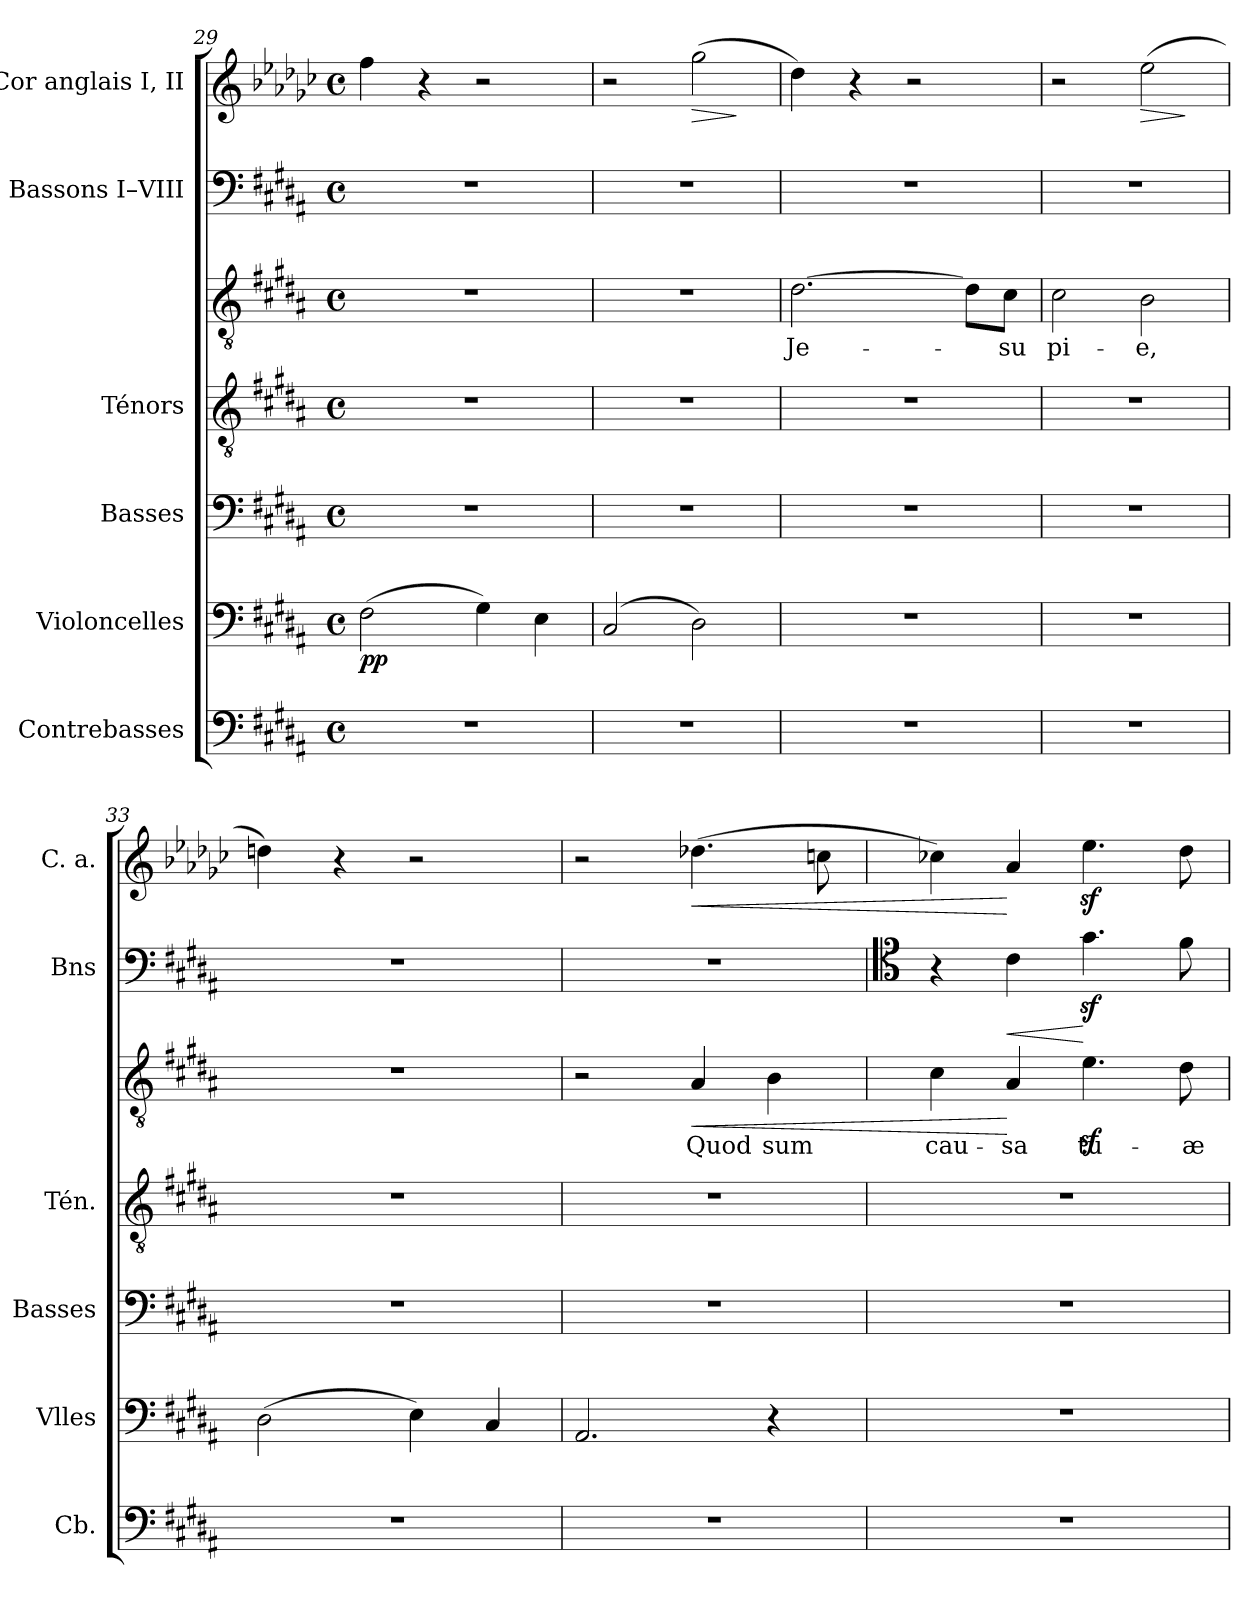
**kern	**kern	**dynam	**kern	**kern	**kern	**text	**dynam	**kern	**dynam	**kern	**dynam
*part6	*part5	*part5	*part4	*part3	*part3	*part3	*part3	*part2	*part2	*part1	*part1
*staff7	*staff6	*staff6	*staff5	*staff4	*staff3	*staff3	*staff3/4	*staff2	*staff2	*staff1	*staff1
*I"Contrebasses	*I"Violoncelles	*	*I"Basses	*I"Ténors	*	*	*	*I"Bassons I–VIII	*	*I"Cor anglais I, II	*
*I'Cb.	*I'Vlles	*	*I'Basses	*I'Tén.	*	*	*	*I'Bns	*	*I'C. a.	*
*clefF4	*clefF4	*	*clefF4	*clefGv2	*clefGv2	*	*	*clefF4	*	*clefG2	*
*ITrd7c12	*	*	*	*ITrd7c12	*ITrd7c12	*	*	*	*	*ITrd5c7	*
*k[f#c#g#d#a#]	*k[f#c#g#d#a#]	*	*k[f#c#g#d#a#]	*k[f#c#g#d#a#]	*k[f#c#g#d#a#]	*	*	*k[f#c#g#d#a#]	*	*k[f#c#g#d#a#]	*
*B:	*B:	*	*B:	*B:	*B:	*	*	*B:	*	*B:	*
*M4/4	*M4/4	*	*M4/4	*M4/4	*M4/4	*	*	*M4/4	*	*M4/4	*
*met(c)	*met(c)	*	*met(c)	*met(c)	*met(c)	*	*	*met(c)	*	*met(c)	*
=29	=29	=29	=29	=29	=29	=29	=29	=29	=29	=29	=29
1r	(2F#i\	pp	1r	1r	1r	.	.	1r	.	4a#i\	.
.	.	.	.	.	.	.	.	.	.	4r	.
.	4G#i\)	.	.	.	.	.	.	.	.	2r	.
.	4Ei\	.	.	.	.	.	.	.	.	.	.
!!LO:LB:g=z
=30	=30	=30	=30	=30	=30	=30	=30	=30	=30	=30	=30
1r	(2C#i/	.	1r	1r	1r	.	.	1r	.	2r	.
!	!	!	!	!	!	!	!	!	!	!	!LO:HP:b
.	2D#i\)	.	.	.	.	.	.	.	.	(2bi\	>
.	.	.	.	.	.	.	.	.	.	.	]
=31	=31	=31	=31	=31	=31	=31	=31	=31	=31	=31	=31
!	!	!	!	!	!	!LO:LY:b:color=#000000	!	!	!	!	!
1r	1r	.	1r	1r	[>2.D#i\	Je-	.	1r	.	4f#i\)	.
.	.	.	.	.	.	.	.	.	.	4r	.
.	.	.	.	.	.	.	.	.	.	2r	.
.	.	.	.	.	8D#i\L]	.	.	.	.	.	.
!	!	!	!	!	!	!LO:LY:b:color=#000000	!	!	!	!	!
.	.	.	.	.	8C#i\J	-su	.	.	.	.	.
=32	=32	=32	=32	=32	=32	=32	=32	=32	=32	=32	=32
!	!	!	!	!	!	!LO:LY:b:color=#000000	!	!	!	!	!
1r	1r	.	1r	1r	2C#i\	pi-	.	1r	.	2r	.
!	!	!	!	!	!	!LO:LY:b:color=#000000	!	!	!	!	!LO:HP:b
.	.	.	.	.	2BBi\	-e,	.	.	.	(2g#i\	>
.	.	.	.	.	.	.	.	.	.	.	]
=33	=33	=33	=33	=33	=33	=33	=33	=33	=33	=33	=33
1r	(2D#i\	.	1r	1r	1r	.	.	1r	.	4f##Xi\)	.
.	.	.	.	.	.	.	.	.	.	4r	.
.	4Ei\)	.	.	.	.	.	.	.	.	2r	.
.	4C#i/	.	.	.	.	.	.	.	.	.	.
=34	=34	=34	=34	=34	=34	=34	=34	=34	=34	=34	=34
1r	2.AA#i/	.	1r	1r	2r	.	.	1r	.	2r	.
!	!	!	!	!	!	!LO:LY:b:color=#000000	!LO:HP:b	!	!	!	!LO:HP:b
.	.	.	.	.	4AA#i/	Quod	<	.	.	(4.f#Xi\	<
!	!	!	!	!	!	!LO:LY:b:color=#000000	!	!	!	!	!
.	4r	.	.	.	4BBi\	sum	.	.	.	.	.
.	.	.	.	.	.	.	.	.	.	8e#Xi\	.
!!LO:LB:g=z
=35	=35	=35	=35	=35	=35	=35	=35	=35	=35	=35	=35
*	*	*	*	*	*	*	*	*clefC4	*	*	*
!	!	!	!	!	!	!LO:LY:b:color=#000000	!	!	!	!	!
1r	1r	.	1r	1r	4C#i\	cau-	.	4r	.	4eni\)	.
!	!	!	!	!	!	!LO:LY:b:color=#000000	!	!	!LO:HP:b	!	!
.	.	.	.	.	4AA#i/	-sa	[	4c#i\	<	4c#i/	[
!	!	!	!	!	!	!LO:LY:b:color=#000000	!	!	!	!	!
.	.	.	.	.	4.Ezi\	tu-	.	4.g#zi\	[	4.g#zi\	.
!	!	!	!	!	!	!LO:LY:b:color=#000000	!	!	!	!	!
.	.	.	.	.	8D#i\	-æ	.	8f#i\	.	8f#i\	.
=	=	=	=	=	=	=	=	=	=	=	=
*-	*-	*-	*-	*-	*-	*-	*-	*-	*-	*-	*-
